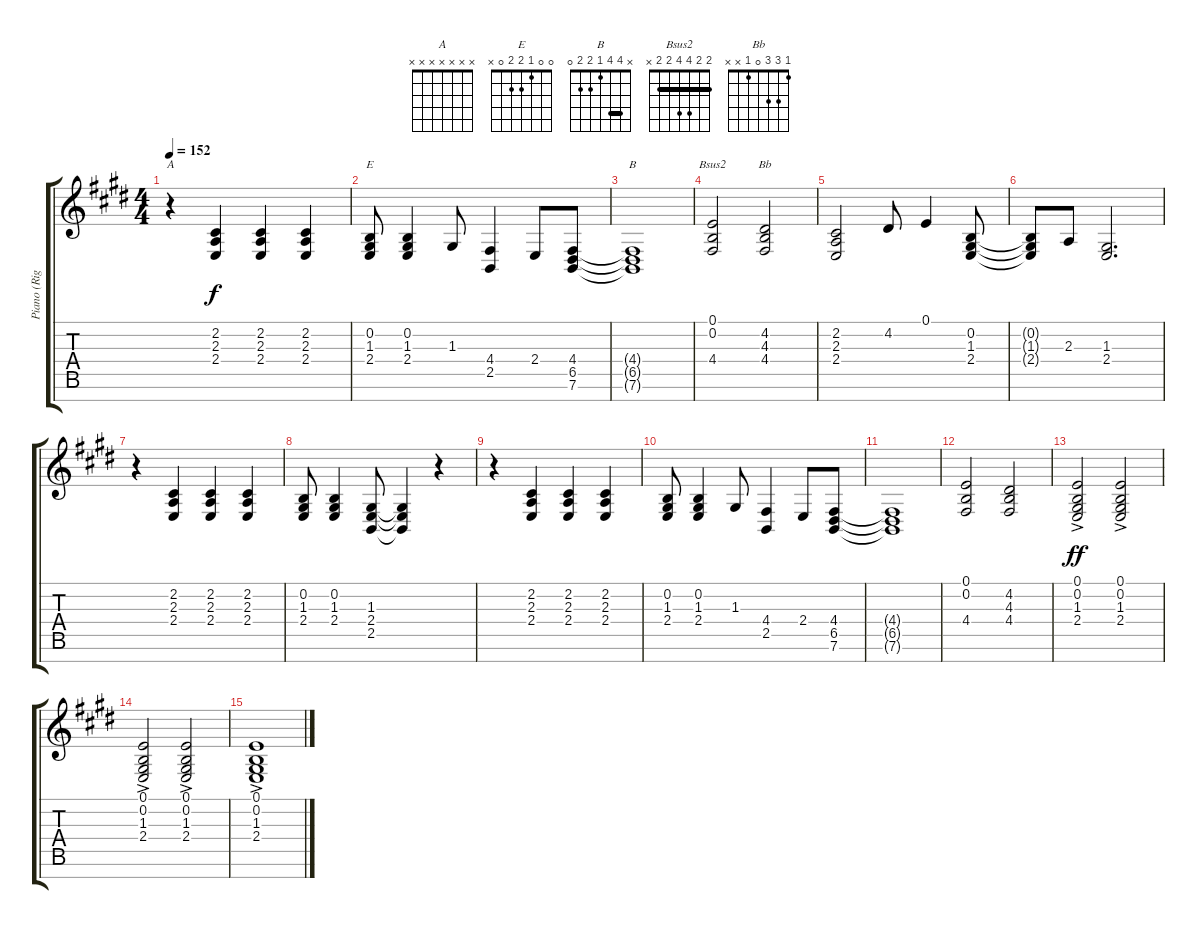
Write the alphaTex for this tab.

\track ("Piano (Right Hand)" "Piano (Rig") {instrument acousticgrandpiano}
\staff {score tabs}
\tuning (E4 B3 G3 D3 A2 E2 B1) {hide}
\chord ("A" x x x x x x x)
\chord ("E" 0 0 1 2 2 0 x)
\chord ("B" x 4 4 1 2 2 0) {barre 4}
\chord ("Bsus2" 2 2 4 4 2 2 x) {barre 2}
\chord ("Bb" 1 3 3 0 1 x x)
\ts (4 4)
\tempo 152
\clef g2
\ks e
r.4{ch "A" dy f} (2.2 2.3 2.4).4 (2.2 2.3 2.4).4 (2.2 2.3 2.4).4 |
(0.2 1.3 2.4).8{ch "E"} (0.2 1.3 2.4).4 1.3.8 (4.4 2.5).4 2.4.8 (4.4 6.5 7.6).8 |
(4.4{t} 6.5{t} 7.6{t}).1{ch "B"} |
(0.1 0.2 4.4).2{ch "Bsus2"} (4.2 4.3 4.4).2{ch "Bb"} |
(2.2 2.3 2.4).2 4.2.8 0.1.4 (0.2 1.3 2.4).8 |
(0.2{t} 1.3{t} 2.4{t}).8 2.3.8 (1.3 2.4).2{d} |
r.4 (2.2 2.3 2.4).4 (2.2 2.3 2.4).4 (2.2 2.3 2.4).4 |
(0.2 1.3 2.4).8 (0.2 1.3 2.4).4 (1.3 2.4 2.5).8 (1.3{t} 2.4{t} 2.5{t}).4 r.4 |
r.4 (2.2 2.3 2.4).4 (2.2 2.3 2.4).4 (2.2 2.3 2.4).4 |
(0.2 1.3 2.4).8 (0.2 1.3 2.4).4 1.3.8 (4.4 2.5).4 2.4.8 (4.4 6.5 7.6).8 |
(4.4{t} 6.5{t} 7.6{t}).1 |
(0.1 0.2 4.4).2 (4.2 4.3 4.4).2 |
(0.1{ac} 0.2{ac} 1.3{ac} 2.4{ac}).2{dy ff} (0.1{ac} 0.2{ac} 1.3{ac} 2.4{ac}).2 |
(0.1{ac} 0.2{ac} 1.3{ac} 2.4{ac}).2 (0.1{ac} 0.2{ac} 1.3{ac} 2.4{ac}).2 |
(0.1{ac} 0.2{ac} 1.3{ac} 2.4{ac}).1
